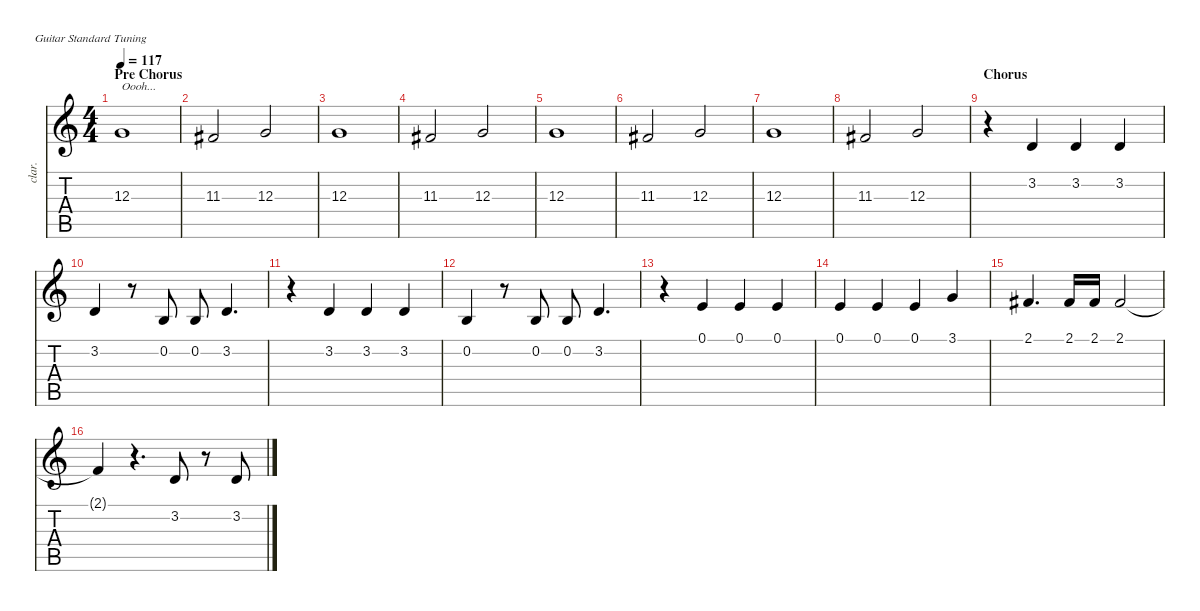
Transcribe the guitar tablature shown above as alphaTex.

\defaultSystemsLayout 4
\hideDynamics
\bracketExtendMode nobrackets
\otherSystemsTrackNameOrientation horizontal
\track ("Brian Bell - Backup Vocals" "clar.") {solo instrument clarinet}
\staff {score tabs}
\tuning (E4 B3 G3 D3 A2 E2)
\ts (4 4)
\section ("" "Pre Chorus")
\tempo 117
\clef g2
\ks c
12.3.1{txt "Oooh..." dy f instrument voiceoohs beam Up} |
11.3{acc #}.2{beam Up} 12.3.2{beam Up} |
12.3.1{beam Up} |
11.3{acc #}.2{beam Up} 12.3.2{beam Up} |
12.3.1{beam Up} |
11.3{acc #}.2{beam Up} 12.3.2{beam Up} |
12.3.1{beam Up} |
11.3{acc #}.2{beam Up} 12.3.2{beam Up} |
\section ("" "Chorus")
r.4{instrument clarinet beam Down} 3.2.4{beam Up} 3.2.4{beam Up} 3.2.4{beam Up} |
3.2.4{beam Up} r.8{beam Up} 0.2.8{beam Up} 0.2.8{beam Up} 3.2.4{d beam Up} |
r.4{beam Down} 3.2.4{beam Up} 3.2.4{beam Up} 3.2.4{beam Up} |
0.2.4{beam Up} r.8{beam Up} 0.2.8{beam Up} 0.2.8{beam Up} 3.2.4{d beam Up} |
r.4{beam Down} 0.1.4{beam Up} 0.1.4{beam Up} 0.1.4{beam Up} |
0.1.4{beam Up} 0.1.4{beam Up} 0.1.4{beam Up} 3.1.4{beam Up} |
2.1{acc #}.4{d beam Up} 2.1{acc #}.16{beam Up} 2.1{acc #}.16{beam Up} 2.1{acc #}.2{beam Up} |
2.1{t acc #}.4{beam Up} r.4{d beam Up} 3.2.8{beam Up} r.8{beam Up} 3.2.8{beam Up}
